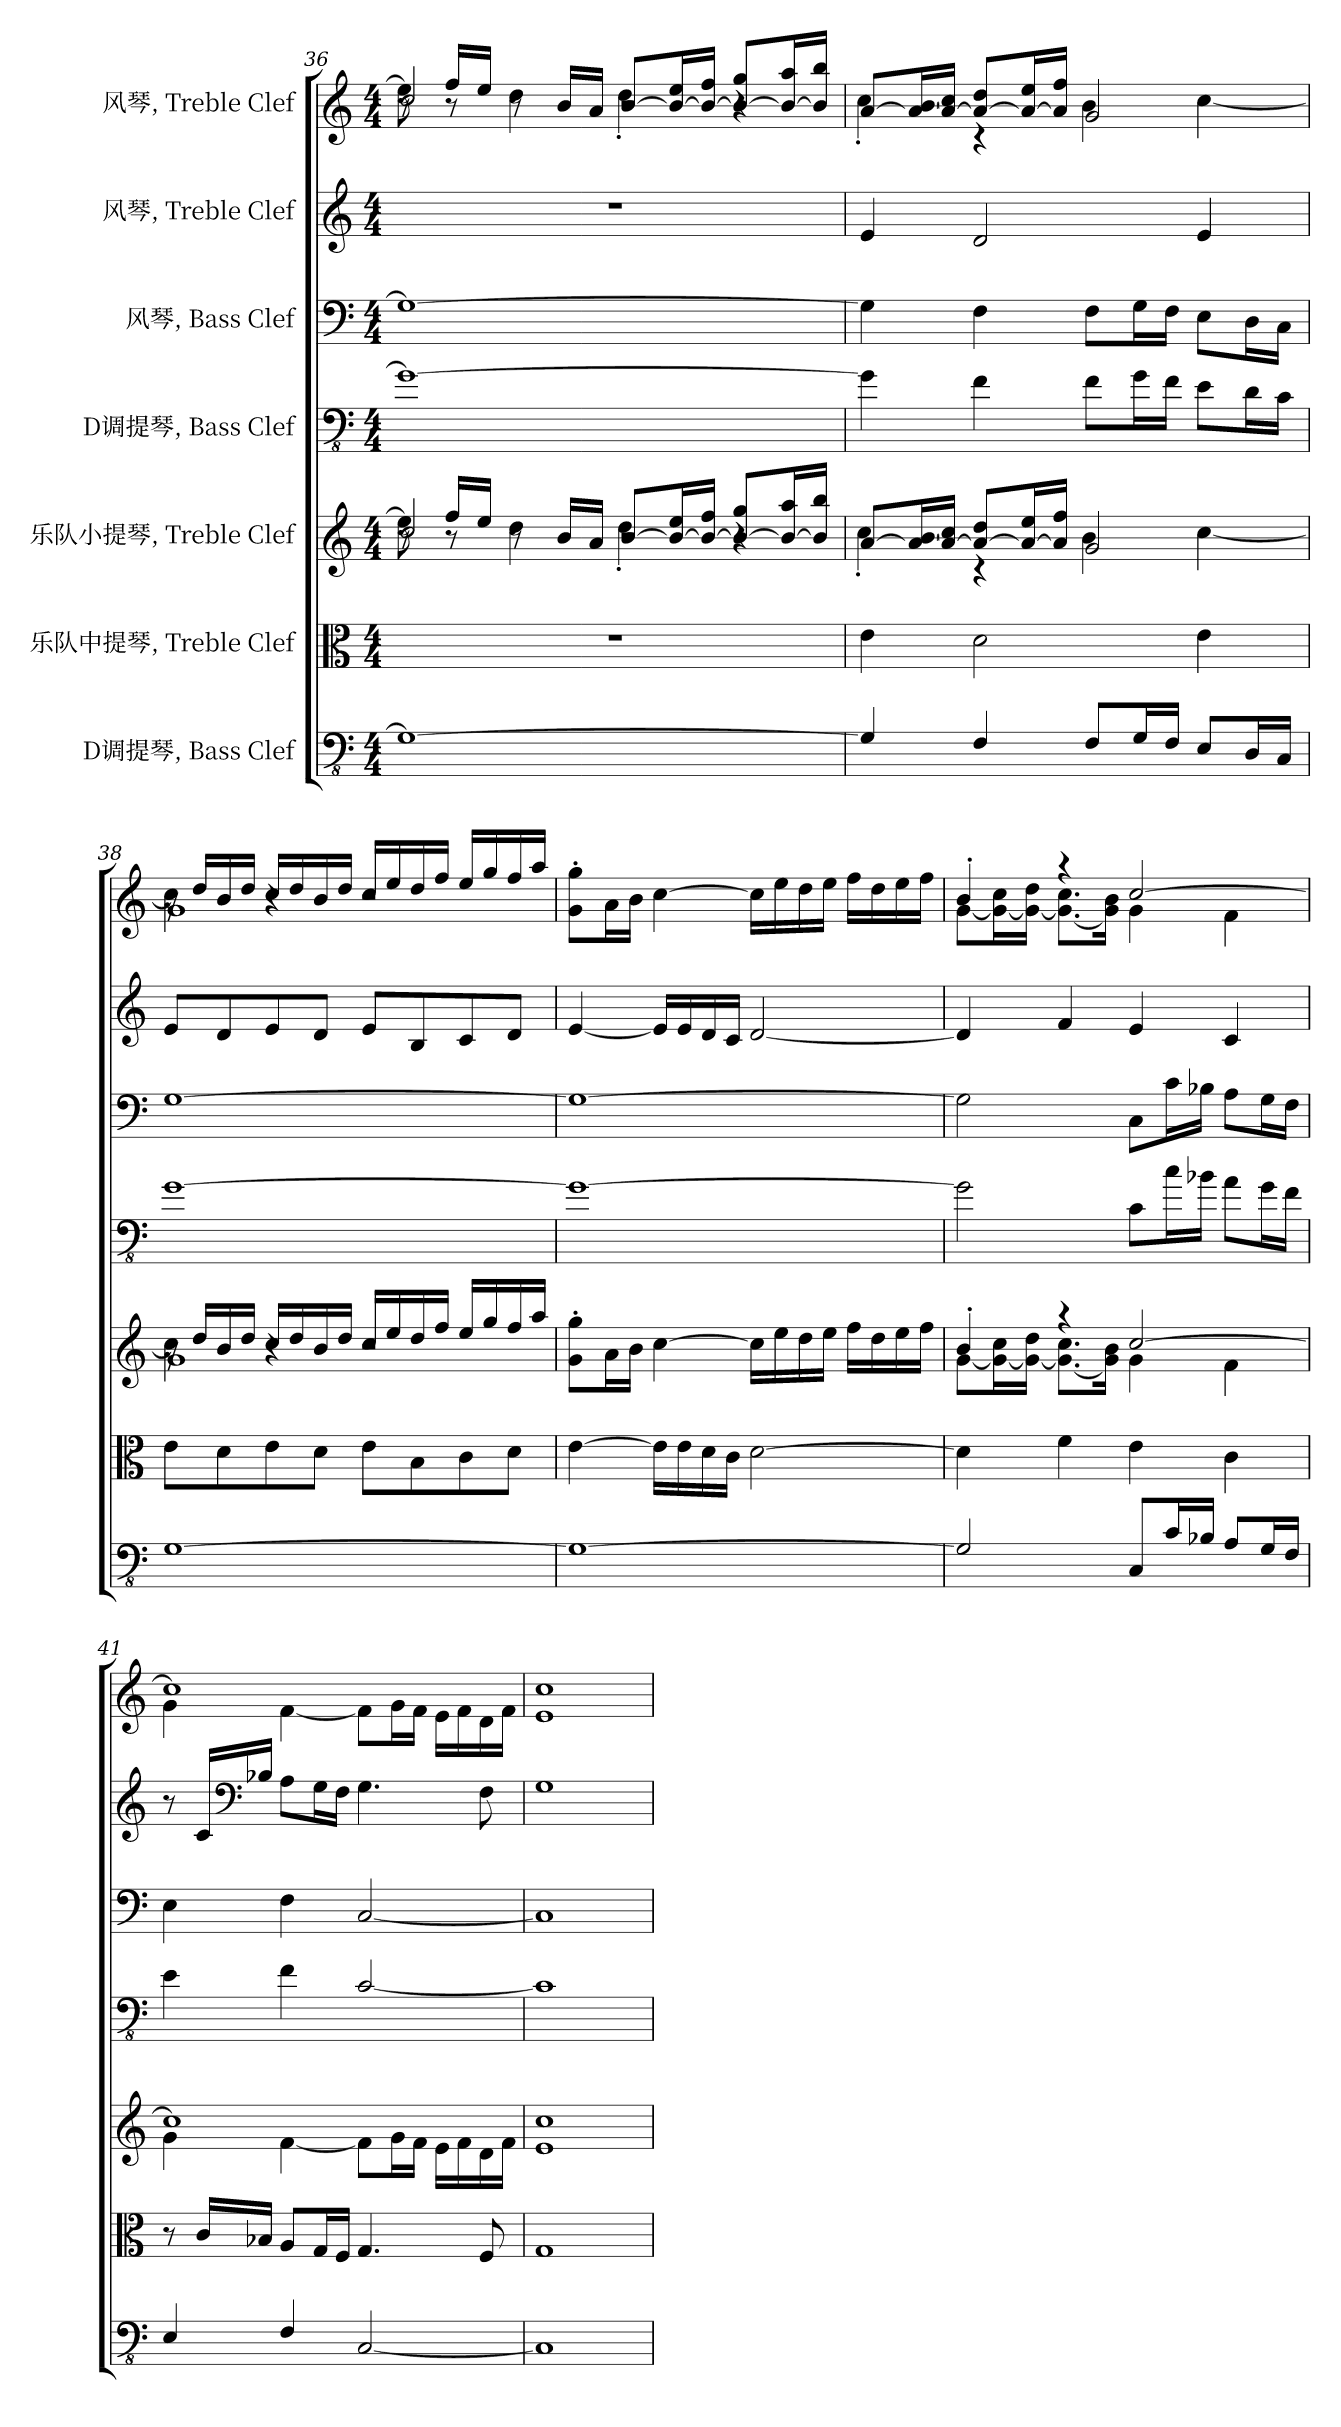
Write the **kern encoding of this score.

**kern	**kern	**kern	**kern	**kern	**kern	**kern
*part7	*part6	*part5	*part4	*part3	*part2	*part1
*staff7	*staff6	*staff5	*staff4	*staff3	*staff2	*staff1
*I"D调提琴, Bass Clef	*I"乐队中提琴, Treble Clef	*I"乐队小提琴, Treble Clef	*I"D调提琴, Bass Clef	*I"风琴, Bass Clef	*I"风琴, Treble Clef	*I"风琴, Treble Clef
!!LO:PB:g=z
*clefFv4	*clefC3	*clefG2	*clefFv4	*clefF4	*clefG2	*clefG2
*ITrd7c12	*	*	*ITrd7c12	*	*	*
*k[]	*k[]	*k[]	*k[]	*k[]	*k[]	*k[]
*M4/4	*M4/4	*M4/4	*M4/4	*M4/4	*M4/4	*M4/4
=36	=36	=36	=36	=36	=36	=36
*	*	*^	*	*	*	*^
*	*	*	*^	*	*	*	*	*^
1GGG_	1r	8r	8ee\]	2cc/	1GG_	1G_	1r	8r	8ee\]	2cc/
.	.	16ff/LL	8r	.	.	.	.	16ff/LL	8r	.
.	.	16ee/JJ	.	.	.	.	.	16ee/JJ	.	.
.	.	8r	4dd\	.	.	.	.	8r	4dd\	.
.	.	16b/LL	.	.	.	.	.	16b/LL	.	.
.	.	16a/JJ	.	.	.	.	.	16a/JJ	.	.
.	.	[8b/L	4dd'\	2r	.	.	.	[8b/L	4dd'\	2r
.	.	16b/_ 16ee/L	.	.	.	.	.	16b/_ 16ee/L	.	.
.	.	16b/_ 16ff/JJ	.	.	.	.	.	16b/_ 16ff/JJ	.	.
.	.	8b/_ 8gg/L	4r	.	.	.	.	8b/_ 8gg/L	4r	.
.	.	16b/_ 16aa/L	.	.	.	.	.	16b/_ 16aa/L	.	.
.	.	16b/] 16bb/JJ	.	.	.	.	.	16b/] 16bb/JJ	.	.
*	*	*	*v	*v	*	*	*	*	*v	*v
=37	=37	=37	=37	=37	=37	=37	=37	=37
4GGG/]	4e\	[8a/L	4cc'\	4GG\]	4G\]	4e/	[8a/L	4cc'\
.	.	16a/_ 16b/L	.	.	.	.	16a/_ 16b/L	.
.	.	16a/_ 16cc/JJ	.	.	.	.	16a/_ 16cc/JJ	.
4FFF/	2d\	8a/_ 8dd/L	4r	4FF\	4F\	2d/	8a/_ 8dd/L	4r
.	.	16a/_ 16ee/L	.	.	.	.	16a/_ 16ee/L	.
.	.	16a/] 16ff/JJ	.	.	.	.	16a/] 16ff/JJ	.
8FFF/L	.	2g/	4b\	8FF\L	8F\L	.	2g/	4b\
16GGG/L	.	.	.	16GG\L	16G\L	.	.	.
16FFF/JJ	.	.	.	16FF\JJ	16F\JJ	.	.	.
8EEE/L	4e\	.	[4cc\	8EE\L	8E\L	4e/	.	[4cc\
16DDD/L	.	.	.	16DD\L	16D\L	.	.	.
16CCC/JJ	.	.	.	16CC\JJ	16C\JJ	.	.	.
!!LO:PB:g=z
=38	=38	=38	=38	=38	=38	=38	=38	=38
*	*	*	*^	*	*	*	*	*^
[1GGG	8e\L	16r	4cc\]	1g	[1GG	[1G	8e/L	16r	4cc\]	1g
.	.	16dd/LL	.	.	.	.	.	16dd/LL	.	.
.	8d\	16b/	.	.	.	.	8d/	16b/	.	.
.	.	16dd/JJ	.	.	.	.	.	16dd/JJ	.	.
.	8e\	16cc/LL	4r	.	.	.	8e/	16cc/LL	4r	.
.	.	16dd/	.	.	.	.	.	16dd/	.	.
.	8d\J	16b/	.	.	.	.	8d/J	16b/	.	.
.	.	16dd/JJ	.	.	.	.	.	16dd/JJ	.	.
.	8e\L	16cc/LL	2r	.	.	.	8e/L	16cc/LL	2r	.
.	.	16ee/	.	.	.	.	.	16ee/	.	.
.	8B\	16dd/	.	.	.	.	8B/	16dd/	.	.
.	.	16ff/JJ	.	.	.	.	.	16ff/JJ	.	.
.	8c\	16ee/LL	.	.	.	.	8c/	16ee/LL	.	.
.	.	16gg/	.	.	.	.	.	16gg/	.	.
.	8d\J	16ff/	.	.	.	.	8d/J	16ff/	.	.
.	.	16aa/JJ	.	.	.	.	.	16aa/JJ	.	.
*	*	*v	*v	*v	*	*	*	*v	*v	*v
=39	=39	=39	=39	=39	=39	=39
1GGG_	[4e\	8g\' 8gg\'L	1GG_	1G_	[4e/	8g\' 8gg\'L
.	.	16a\L	.	.	.	16a\L
.	.	16b\JJ	.	.	.	16b\JJ
.	16e\LL]	[4cc\	.	.	16e/LL]	[4cc\
.	16e\	.	.	.	16e/	.
.	16d\	.	.	.	16d/	.
.	16c\JJ	.	.	.	16c/JJ	.
.	[2d\	16cc\LL]	.	.	[2d/	16cc\LL]
.	.	16ee\	.	.	.	16ee\
.	.	16dd\	.	.	.	16dd\
.	.	16ee\JJ	.	.	.	16ee\JJ
.	.	16ff\LL	.	.	.	16ff\LL
.	.	16dd\	.	.	.	16dd\
.	.	16ee\	.	.	.	16ee\
.	.	16ff\JJ	.	.	.	16ff\JJ
!!LO:PB:g=z
=40	=40	=40	=40	=40	=40	=40
*	*	*^	*	*	*	*^
2GGG/]	4d\]	4b'/	[8g\L	2GG\]	2G\]	4d/]	4b'/	[8g\L
.	.	.	16g\_ 16cc\L	.	.	.	.	16g\_ 16cc\L
.	.	.	16g\_ 16dd\JJ	.	.	.	.	16g\_ 16dd\JJ
.	4f\	4r	8.g\_ 8.cc\L	.	.	4f/	4r	8.g\_ 8.cc\L
.	.	.	16g\] 16b\Jk	.	.	.	.	16g\] 16b\Jk
8CCC/L	4e\	[2cc/	4g\	8CC\L	8C\L	4e/	[2cc/	4g\
16CC/L	.	.	.	16C\L	16c\L	.	.	.
16BBB-X/JJ	.	.	.	16BB-X\JJ	16B-X\JJ	.	.	.
8AAA/L	4c\	.	4f\	8AA\L	8A\L	4c/	.	4f\
16GGG/L	.	.	.	16GG\L	16G\L	.	.	.
16FFF/JJ	.	.	.	16FF\JJ	16F\JJ	.	.	.
=41	=41	=41	=41	=41	=41	=41	=41	=41
4EEE/	8r	1cc]	4g\	4EE\	4E\	8r	1cc]	4g\
.	16c/LL	.	.	.	.	16c/LL	.	.
*	*	*	*	*	*	*clefF4	*	*
.	16B-X/JJ	.	.	.	.	16B-X/JJ	.	.
4FFF/	8A/L	.	[4f\	4FF\	4F\	8A\L	.	[4f\
.	16G/L	.	.	.	.	16G\L	.	.
.	16F/JJ	.	.	.	.	16F\JJ	.	.
[2CCC/	4.G/	.	8f\L]	[2CC/	[2C/	4.G\	.	8f\L]
.	.	.	16g\L	.	.	.	.	16g\L
.	.	.	16f\JJ	.	.	.	.	16f\JJ
.	.	.	16e\LL	.	.	.	.	16e\LL
.	.	.	16f\	.	.	.	.	16f\
.	8F/	.	16d\	.	.	8F\	.	16d\
.	.	.	16f\JJ	.	.	.	.	16f\JJ
*	*	*v	*v	*	*	*	*v	*v
=42	=42	=42	=42	=42	=42	=42
1CCC]	1G	1e 1cc	1CC]	1C]	1G	1e 1cc
=	=	=	=	=	=	=
*-	*-	*-	*-	*-	*-	*-
